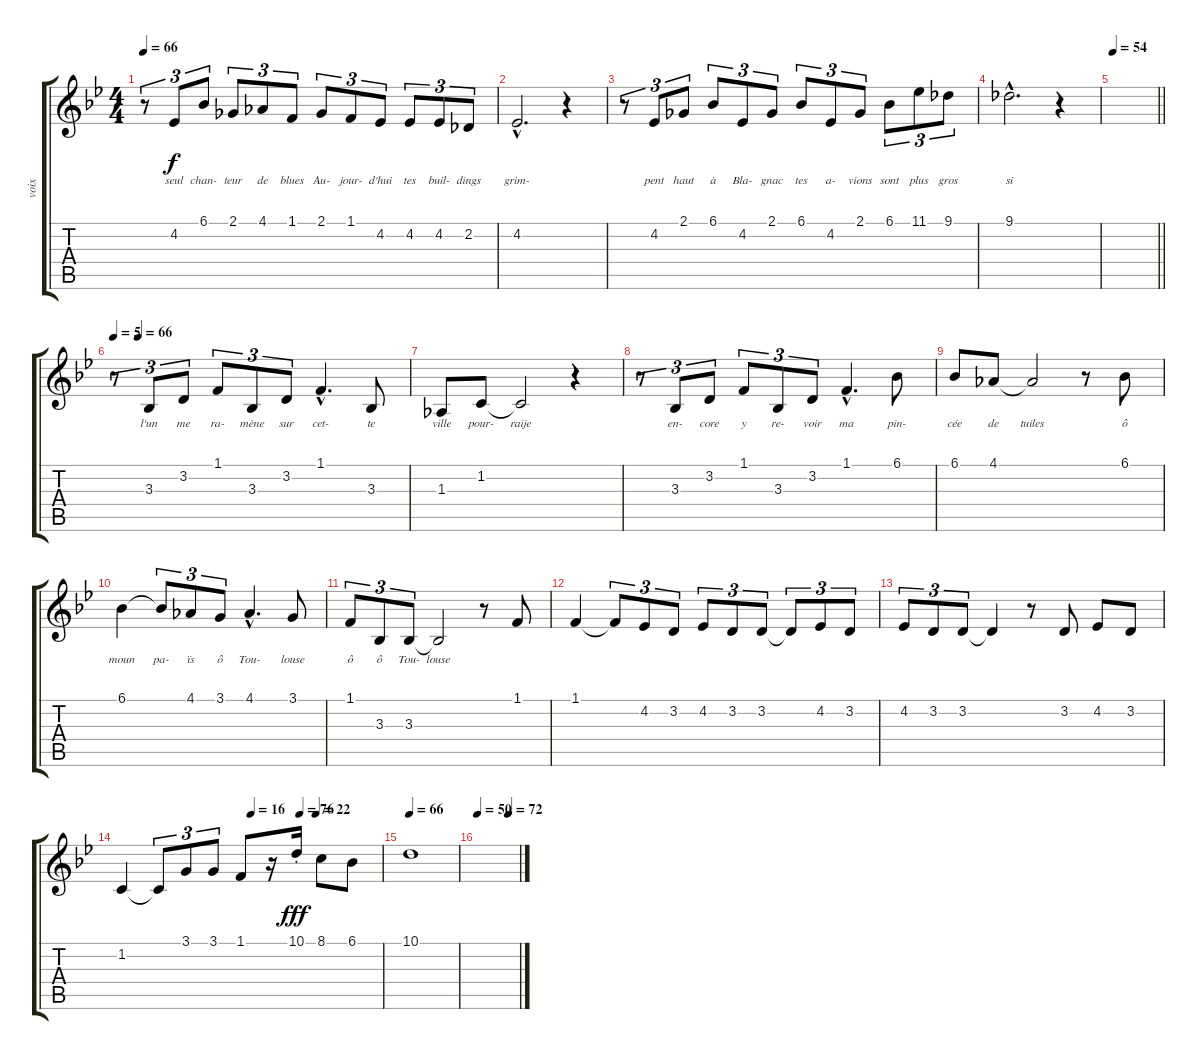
\track ("voix" "voix") {instrument clarinet}
\staff {score tabs}
\tuning (E4 B3 G3 D3 A2 E2) {hide}
\ts (4 4)
\tempo 66
\clef g2
\ks bb
r.8{tu (3 2) dy f} 4.2.8{tu (3 2) lyrics (0 "seul") lyrics (1 "") lyrics (2 "") lyrics (3 "") lyrics (4 "")} 6.1.8{tu (3 2) lyrics (0 "chan-") lyrics (1 "") lyrics (2 "") lyrics (3 "") lyrics (4 "")} 2.1.8{tu (3 2) lyrics (0 "teur") lyrics (1 "") lyrics (2 "") lyrics (3 "") lyrics (4 "")} 4.1.8{tu (3 2) lyrics (0 "de") lyrics (1 "") lyrics (2 "") lyrics (3 "") lyrics (4 "")} 1.1.8{tu (3 2) lyrics (0 "blues") lyrics (1 "") lyrics (2 "") lyrics (3 "") lyrics (4 "")} 2.1.8{tu (3 2) lyrics (0 "Au-") lyrics (1 "") lyrics (2 "") lyrics (3 "") lyrics (4 "")} 1.1.8{tu (3 2) lyrics (0 "jour-") lyrics (1 "") lyrics (2 "") lyrics (3 "") lyrics (4 "")} 4.2.8{tu (3 2) lyrics (0 "d'hui") lyrics (1 "") lyrics (2 "") lyrics (3 "") lyrics (4 "")} 4.2.8{tu (3 2) lyrics (0 "tes") lyrics (1 "") lyrics (2 "") lyrics (3 "") lyrics (4 "")} 4.2.8{tu (3 2) lyrics (0 "buil-") lyrics (1 "") lyrics (2 "") lyrics (3 "") lyrics (4 "")} 2.2.8{tu (3 2) lyrics (0 "dings") lyrics (1 "") lyrics (2 "") lyrics (3 "") lyrics (4 "")} |
4.2{hac}.2{d lyrics (0 "grim-") lyrics (1 "") lyrics (2 "") lyrics (3 "") lyrics (4 "")} r.4 |
r.8{tu (3 2)} 4.2.8{tu (3 2) lyrics (0 "pent") lyrics (1 "") lyrics (2 "") lyrics (3 "") lyrics (4 "")} 2.1.8{tu (3 2) lyrics (0 "haut") lyrics (1 "") lyrics (2 "") lyrics (3 "") lyrics (4 "")} 6.1.8{tu (3 2) lyrics (0 "à") lyrics (1 "") lyrics (2 "") lyrics (3 "") lyrics (4 "")} 4.2.8{tu (3 2) lyrics (0 "Bla-") lyrics (1 "") lyrics (2 "") lyrics (3 "") lyrics (4 "")} 2.1.8{tu (3 2) lyrics (0 "gnac") lyrics (1 "") lyrics (2 "") lyrics (3 "") lyrics (4 "")} 6.1.8{tu (3 2) lyrics (0 "tes") lyrics (1 "") lyrics (2 "") lyrics (3 "") lyrics (4 "")} 4.2.8{tu (3 2) lyrics (0 "a-") lyrics (1 "") lyrics (2 "") lyrics (3 "") lyrics (4 "")} 2.1.8{tu (3 2) lyrics (0 "vions") lyrics (1 "") lyrics (2 "") lyrics (3 "") lyrics (4 "")} 6.1.8{tu (3 2) lyrics (0 "sont") lyrics (1 "") lyrics (2 "") lyrics (3 "") lyrics (4 "")} 11.1.8{tu (3 2) lyrics (0 "plus") lyrics (1 "") lyrics (2 "") lyrics (3 "") lyrics (4 "")} 9.1.8{tu (3 2) lyrics (0 "gros") lyrics (1 "") lyrics (2 "") lyrics (3 "") lyrics (4 "")} |
9.1{hac}.2{d lyrics (0 "si") lyrics (1 "") lyrics (2 "") lyrics (3 "") lyrics (4 "")} r.4 |
\tempo 54
\barLineRight lightlight
|
\tempo 5
\tempo (66 0.08333333333333333)
r.8{tu (3 2)} 3.3.8{tu (3 2) lyrics (0 "l'un") lyrics (1 "") lyrics (2 "") lyrics (3 "") lyrics (4 "")} 3.2.8{tu (3 2) lyrics (0 "me") lyrics (1 "") lyrics (2 "") lyrics (3 "") lyrics (4 "")} 1.1.8{tu (3 2) lyrics (0 "ra-") lyrics (1 "") lyrics (2 "") lyrics (3 "") lyrics (4 "")} 3.3.8{tu (3 2) lyrics (0 "mène") lyrics (1 "") lyrics (2 "") lyrics (3 "") lyrics (4 "")} 3.2.8{tu (3 2) lyrics (0 "sur") lyrics (1 "") lyrics (2 "") lyrics (3 "") lyrics (4 "")} 1.1{hac}.4{d lyrics (0 "cet-") lyrics (1 "") lyrics (2 "") lyrics (3 "") lyrics (4 "")} 3.3.8{lyrics (0 "te") lyrics (1 "") lyrics (2 "") lyrics (3 "") lyrics (4 "")} |
1.3.8{lyrics (0 "ville") lyrics (1 "") lyrics (2 "") lyrics (3 "") lyrics (4 "")} 1.2.8{lyrics (0 "pour-") lyrics (1 "") lyrics (2 "") lyrics (3 "") lyrics (4 "")} 1.2{t}.2{lyrics (0 "raije") lyrics (1 "") lyrics (2 "") lyrics (3 "") lyrics (4 "")} r.4 |
r.8{tu (3 2)} 3.3.8{tu (3 2) lyrics (0 "en-") lyrics (1 "") lyrics (2 "") lyrics (3 "") lyrics (4 "")} 3.2.8{tu (3 2) lyrics (0 "core") lyrics (1 "") lyrics (2 "") lyrics (3 "") lyrics (4 "")} 1.1.8{tu (3 2) lyrics (0 "y") lyrics (1 "") lyrics (2 "") lyrics (3 "") lyrics (4 "")} 3.3.8{tu (3 2) lyrics (0 "re-") lyrics (1 "") lyrics (2 "") lyrics (3 "") lyrics (4 "")} 3.2.8{tu (3 2) lyrics (0 "voir") lyrics (1 "") lyrics (2 "") lyrics (3 "") lyrics (4 "")} 1.1{hac}.4{d lyrics (0 "ma") lyrics (1 "") lyrics (2 "") lyrics (3 "") lyrics (4 "")} 6.1.8{lyrics (0 "pin-") lyrics (1 "") lyrics (2 "") lyrics (3 "") lyrics (4 "")} |
6.1.8{lyrics (0 "cée") lyrics (1 "") lyrics (2 "") lyrics (3 "") lyrics (4 "")} 4.1.8{lyrics (0 "de") lyrics (1 "") lyrics (2 "") lyrics (3 "") lyrics (4 "")} 4.1{t}.2{lyrics (0 "tuiles") lyrics (1 "") lyrics (2 "") lyrics (3 "") lyrics (4 "")} r.8 6.1.8{lyrics (0 "ô") lyrics (1 "") lyrics (2 "") lyrics (3 "") lyrics (4 "")} |
6.1.4{lyrics (0 "moun") lyrics (1 "") lyrics (2 "") lyrics (3 "") lyrics (4 "")} 6.1{t}.8{tu (3 2) lyrics (0 "pa-") lyrics (1 "") lyrics (2 "") lyrics (3 "") lyrics (4 "")} 4.1.8{tu (3 2) lyrics (0 "ïs") lyrics (1 "") lyrics (2 "") lyrics (3 "") lyrics (4 "")} 3.1.8{tu (3 2) lyrics (0 "ô") lyrics (1 "") lyrics (2 "") lyrics (3 "") lyrics (4 "")} 4.1{hac}.4{d lyrics (0 "Tou-") lyrics (1 "") lyrics (2 "") lyrics (3 "") lyrics (4 "")} 3.1.8{lyrics (0 "louse") lyrics (1 "") lyrics (2 "") lyrics (3 "") lyrics (4 "")} |
1.1.8{tu (3 2) lyrics (0 "ô") lyrics (1 "") lyrics (2 "") lyrics (3 "") lyrics (4 "")} 3.3.8{tu (3 2) lyrics (0 "ô") lyrics (1 "") lyrics (2 "") lyrics (3 "") lyrics (4 "")} 3.3.8{tu (3 2) lyrics (0 "Tou-") lyrics (1 "") lyrics (2 "") lyrics (3 "") lyrics (4 "")} 3.3{t}.2{lyrics (0 "louse") lyrics (1 "") lyrics (2 "") lyrics (3 "") lyrics (4 "")} r.8 1.1.8 |
1.1.4 1.1{t}.8{tu (3 2)} 4.2.8{tu (3 2)} 3.2.8{tu (3 2)} 4.2.8{tu (3 2)} 3.2.8{tu (3 2)} 3.2.8{tu (3 2)} 3.2{t}.8{tu (3 2)} 4.2.8{tu (3 2)} 3.2.8{tu (3 2)} |
4.2.8{tu (3 2)} 3.2.8{tu (3 2)} 3.2.8{tu (3 2)} 3.2{t}.4 r.8 3.2.8 4.2.8 3.2.8 |
\tempo (16 0.5)
\tempo (76 0.6875)
\tempo (22 0.75)
1.2.4 1.2{t}.8{tu (3 2)} 3.1.8{tu (3 2)} 3.1.8{tu (3 2)} 1.1.8 r.16{volume 16} 10.1{st}.16{dy fff} 8.1.8 6.1.8 |
\tempo 66
10.1.1 |
\tempo 50
\tempo (72 0.75)
